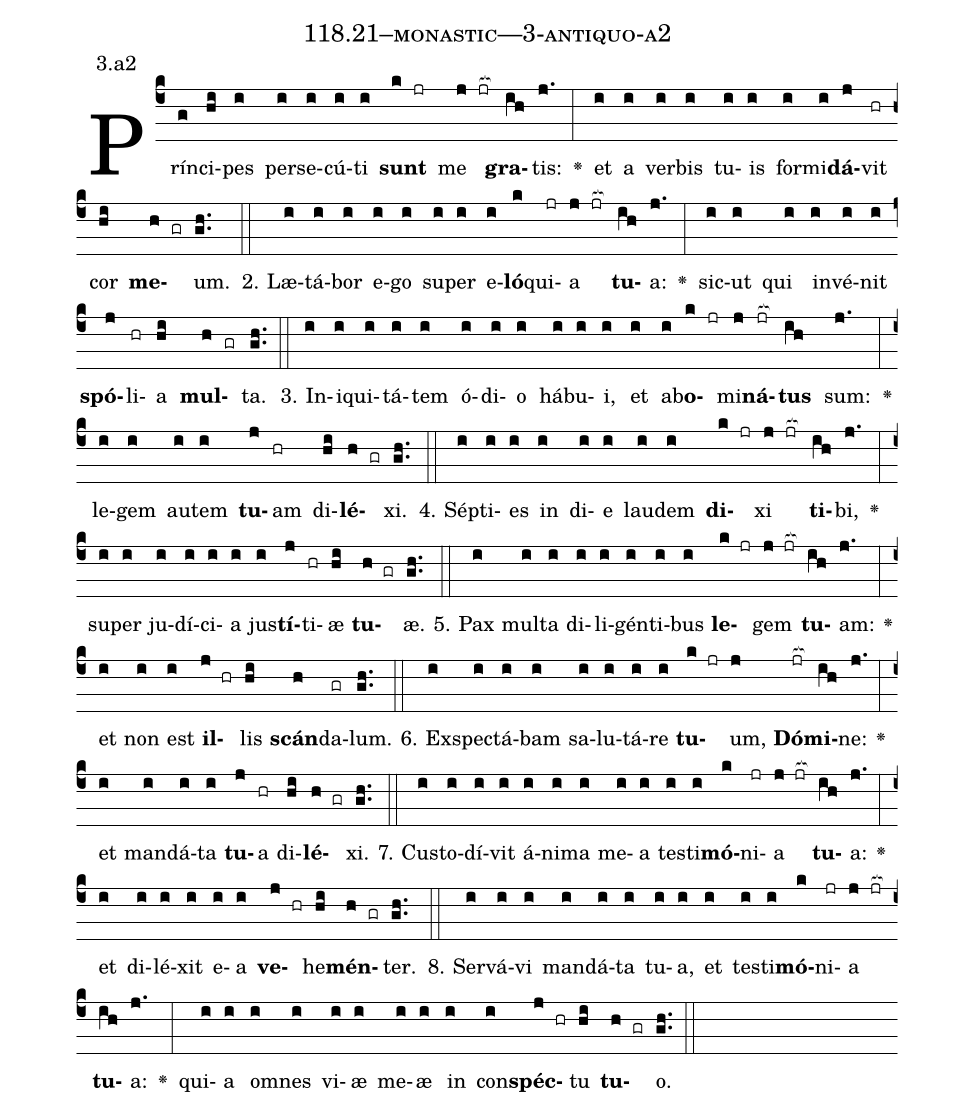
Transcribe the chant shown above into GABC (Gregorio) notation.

name: 118.21--monastic---3-antiquo-a2;
annotation: 3.a2;
%%
(c4)Prín(g)ci(hi)pes(i) per(i)se(i)cú(i)ti(i) <b>sunt</b>(k jr) me(j jr[ocb:1{]) <b>gra</b>(ih[ocb:0}])tis:(j.) <v>\greheightstar</v>(:) et(i) a(i) ver(i)bis(i) tu(i)is(i) for(i)mi(i)<b>dá</b>(j)vit(hr) cor(hi) <b>me</b>(h gr)um.(gh..) (::)
2. Læ(i)tá(i)bor(i) e(i)go(i) su(i)per(i) e(i)<b>ló</b>(k)qui(jr)a(j jr[ocb:1{]) <b>tu</b>(ih[ocb:0}])a:(j.) <v>\greheightstar</v>(:) sic(i)ut(i) qui(i) in(i)vé(i)nit(i) <b>spó</b>(j)li(hr)a(hi) <b>mul</b>(h gr)ta.(gh..) (::)
3. In(i)i(i)qui(i)tá(i)tem(i) ó(i)di(i)o(i) há(i)bu(i)i,(i) et(i) ab(i)<b>o</b>(k jr)mi(j)<b>ná</b>(jr[ocb:1{])<b>tus</b>(ih[ocb:0}]) sum:(j.) <v>\greheightstar</v>(:) le(i)gem(i) au(i)tem(i) <b>tu</b>(j)am(hr) di(hi)<b>lé</b>(h gr)xi.(gh..) (::)
4. Sép(i)ti(i)es(i) in(i) di(i)e(i) lau(i)dem(i) <b>di</b>(k jr)xi(j jr[ocb:1{]) <b>ti</b>(ih[ocb:0}])bi,(j.) <v>\greheightstar</v>(:) su(i)per(i) ju(i)dí(i)ci(i)a(i) jus(i)<b>tí</b>(j)ti(hr)æ(hi) <b>tu</b>(h gr)æ.(gh..) (::)
5. Pax(i) mul(i)ta(i) di(i)li(i)gén(i)ti(i)bus(i) <b>le</b>(k jr)gem(j jr[ocb:1{]) <b>tu</b>(ih[ocb:0}])am:(j.) <v>\greheightstar</v>(:) et(i) non(i) est(i) <b>il</b>(j hr)lis(hi) <b>scán</b>(h)da(gr)lum.(gh..) (::)
6. Ex(i)spec(i)tá(i)bam(i) sa(i)lu(i)tá(i)re(i) <b>tu</b>(k jr)um,(j) <b>Dó</b>(jr[ocb:1{])<b>mi</b>(ih[ocb:0}])ne:(j.) <v>\greheightstar</v>(:) et(i) man(i)dá(i)ta(i) <b>tu</b>(j)a(hr) di(hi)<b>lé</b>(h gr)xi.(gh..) (::)
7. Cus(i)to(i)dí(i)vit(i) á(i)ni(i)ma(i) me(i)a(i) tes(i)ti(i)<b>mó</b>(k)ni(jr)a(j jr[ocb:1{]) <b>tu</b>(ih[ocb:0}])a:(j.) <v>\greheightstar</v>(:) et(i) di(i)lé(i)xit(i) e(i)a(i) <b>ve</b>(j hr)he(hi)<b>mén</b>(h gr)ter.(gh..) (::)
8. Ser(i)vá(i)vi(i) man(i)dá(i)ta(i) tu(i)a,(i) et(i) tes(i)ti(i)<b>mó</b>(k)ni(jr)a(j jr[ocb:1{]) <b>tu</b>(ih[ocb:0}])a:(j.) <v>\greheightstar</v>(:) qui(i)a(i) om(i)nes(i) vi(i)æ(i) me(i)æ(i) in(i) con(i)<b>spéc</b>(j hr)tu(hi) <b>tu</b>(h gr)o.(gh..) (::)
